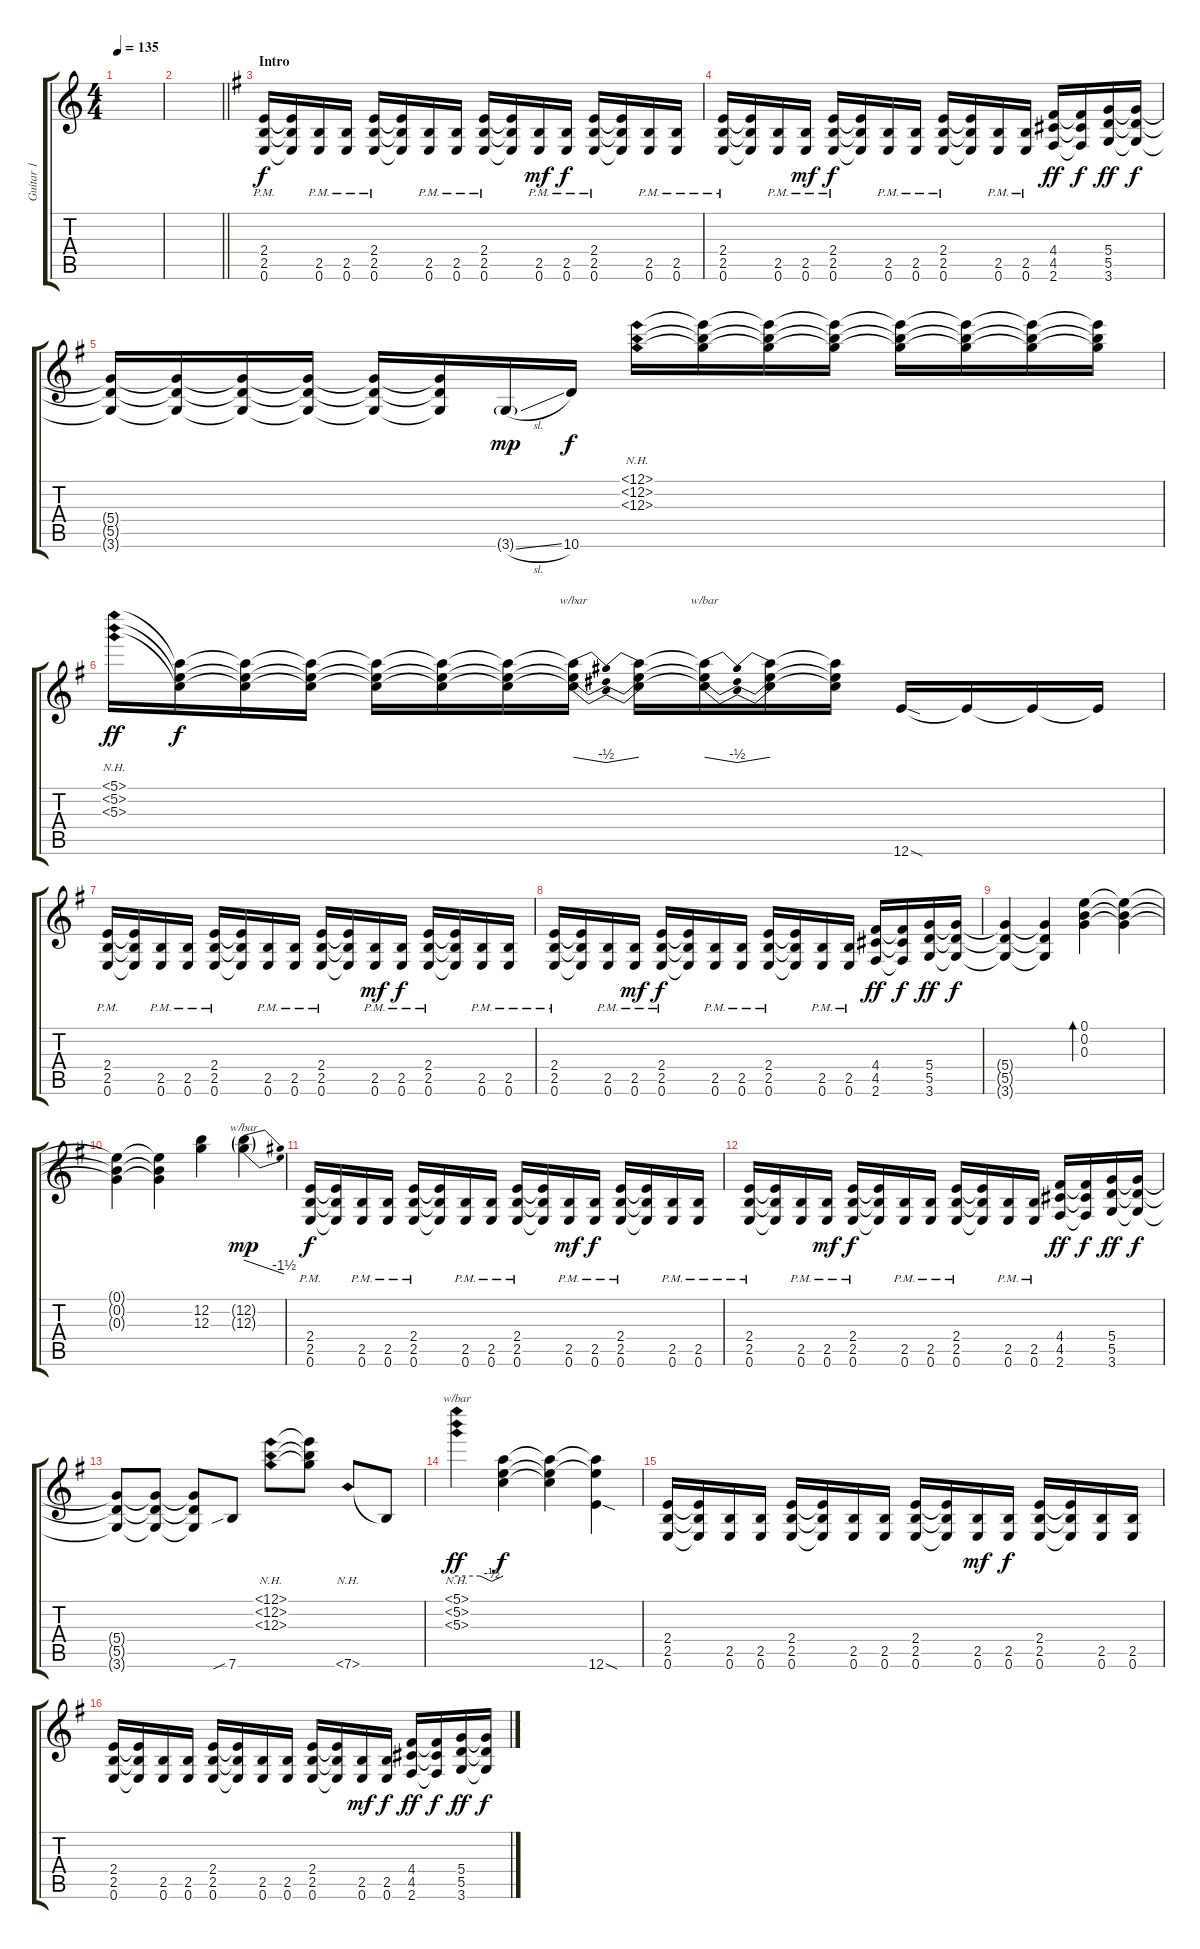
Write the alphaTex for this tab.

\track ("Guitar 1" "Guitar 1") {instrument distortionguitar}
\staff {score tabs}
\tuning (E4 B3 G3 D3 A2 E2) {hide}
\ts (4 4)
\tempo 135
\clef g2
\ks c
|
\barLineRight lightlight
|
\section ("" "Intro")
\ks g
(2.4{pm} 2.5{pm} 0.6{pm}).16 (2.4{t} 2.5{t} 0.6{t}).16 (2.5{pm} 0.6{pm}).16 (2.5{pm} 0.6{pm}).16 (2.4{pm} 2.5{pm} 0.6{pm}).16 (2.4{t} 2.5{t} 0.6{t}).16 (2.5{pm} 0.6{pm}).16 (2.5{pm} 0.6{pm}).16 (2.4{pm} 2.5{pm} 0.6{pm}).16 (2.4{t} 2.5{t} 0.6{t}).16 (2.5{pm} 0.6{pm}).16{dy mf} (2.5{pm} 0.6{pm}).16{dy f} (2.4{pm} 2.5{pm} 0.6{pm}).16 (2.4{t} 2.5{t} 0.6{t}).16 (2.5{pm} 0.6{pm}).16 (2.5{pm} 0.6{pm}).16 |
(2.4{pm} 2.5{pm} 0.6{pm}).16 (2.4{t} 2.5{t} 0.6{t}).16 (2.5{pm} 0.6{pm}).16 (2.5{pm} 0.6{pm}).16{dy mf} (2.4{pm} 2.5{pm} 0.6{pm}).16{dy f} (2.4{t} 2.5{t} 0.6{t}).16 (2.5{pm} 0.6{pm}).16 (2.5{pm} 0.6{pm}).16 (2.4{pm} 2.5{pm} 0.6{pm}).16 (2.4{t} 2.5{t} 0.6{t}).16 (2.5{pm} 0.6{pm}).16 (2.5{pm} 0.6{pm}).16 (4.4 4.5 2.6).16{dy ff} (4.4{t} 4.5{t} 2.6{t}).16{dy f} (5.4 5.5 3.6).16{dy ff} (5.4{t} 5.5{t} 3.6{t}).16{dy f} |
(5.4{t} 5.5{t} 3.6{t}).16 (5.4{t} 5.5{t} 3.6{t}).16 (5.4{t} 5.5{t} 3.6{t}).16 (5.4{t} 5.5{t} 3.6{t}).16 (5.4{t} 5.5{t} 3.6{t}).16 (5.4{t} 5.5{t} 3.6{t}).16 3.6{sl g}.16{dy mp} 10.6.16{dy f} (12.1{nh} 12.2{nh} 12.3{nh}).16 (12.1{t} 12.2{t} 12.3{t}).16 (12.1{t} 12.2{t} 12.3{t}).16 (12.1{t} 12.2{t} 12.3{t}).16 (12.1{t} 12.2{t} 12.3{t}).16 (12.1{t} 12.2{t} 12.3{t}).16 (12.1{t} 12.2{t} 12.3{t}).16 (12.1{t} 12.2{t} 12.3{t}).16 |
(5.1{nh} 5.2{nh} 5.3{nh}).16{dy ff} (5.1{t} 5.2{t} 5.3{t}).16{dy f} (5.1{t} 5.2{t} 5.3{t}).16 (5.1{t} 5.2{t} 5.3{t}).16 (5.1{t} 5.2{t} 5.3{t}).16 (5.1{t} 5.2{t} 5.3{t}).16 (5.1{t} 5.2{t} 5.3{t}).16 (5.1{t} 5.2{t} 5.3{t}).16{tbe (dip default 0 0 30 -2 60 0)} (5.1{t} 5.2{t} 5.3{t}).16 (5.1{t} 5.2{t} 5.3{t}).16{tbe (dip default 0 0 30 -2 60 0)} (5.1{t} 5.2{t} 5.3{t}).16 (5.1{t} 5.2{t} 5.3{t}).16 12.6{sod}.16 12.6{t}.16 12.6{t}.16 12.6{t}.16 |
(2.4{pm} 2.5{pm} 0.6{pm}).16 (2.4{t} 2.5{t} 0.6{t}).16 (2.5{pm} 0.6{pm}).16 (2.5{pm} 0.6{pm}).16 (2.4{pm} 2.5{pm} 0.6{pm}).16 (2.4{t} 2.5{t} 0.6{t}).16 (2.5{pm} 0.6{pm}).16 (2.5{pm} 0.6{pm}).16 (2.4{pm} 2.5{pm} 0.6{pm}).16 (2.4{t} 2.5{t} 0.6{t}).16 (2.5{pm} 0.6{pm}).16{dy mf} (2.5{pm} 0.6{pm}).16{dy f} (2.4{pm} 2.5{pm} 0.6{pm}).16 (2.4{t} 2.5{t} 0.6{t}).16 (2.5{pm} 0.6{pm}).16 (2.5{pm} 0.6{pm}).16 |
(2.4{pm} 2.5{pm} 0.6{pm}).16 (2.4{t} 2.5{t} 0.6{t}).16 (2.5{pm} 0.6{pm}).16 (2.5{pm} 0.6{pm}).16{dy mf} (2.4{pm} 2.5{pm} 0.6{pm}).16{dy f} (2.4{t} 2.5{t} 0.6{t}).16 (2.5{pm} 0.6{pm}).16 (2.5{pm} 0.6{pm}).16 (2.4{pm} 2.5{pm} 0.6{pm}).16 (2.4{t} 2.5{t} 0.6{t}).16 (2.5{pm} 0.6{pm}).16 (2.5{pm} 0.6{pm}).16 (4.4 4.5 2.6).16{dy ff} (4.4{t} 4.5{t} 2.6{t}).16{dy f} (5.4 5.5 3.6).16{dy ff} (5.4{t} 5.5{t} 3.6{t}).16{dy f} |
(5.4{t} 5.5{t} 3.6{t}).4 (5.4{t} 5.5{t} 3.6{t}).4 (0.1 0.2 0.3).4{bd 240} (0.1{t} 0.2{t} 0.3{t}).4 |
(0.1{t} 0.2{t} 0.3{t}).4 (0.1{t} 0.2{t} 0.3{t}).4 (12.2 12.3).4 (12.2{g} 12.3{g}).4{tbe (dive default 0 0 60 -6) dy mp} |
(2.4{pm} 2.5{pm} 0.6{pm}).16{dy f} (2.4{t} 2.5{t} 0.6{t}).16 (2.5{pm} 0.6{pm}).16 (2.5{pm} 0.6{pm}).16 (2.4{pm} 2.5{pm} 0.6{pm}).16 (2.4{t} 2.5{t} 0.6{t}).16 (2.5{pm} 0.6{pm}).16 (2.5{pm} 0.6{pm}).16 (2.4{pm} 2.5{pm} 0.6{pm}).16 (2.4{t} 2.5{t} 0.6{t}).16 (2.5{pm} 0.6{pm}).16{dy mf} (2.5{pm} 0.6{pm}).16{dy f} (2.4{pm} 2.5{pm} 0.6{pm}).16 (2.4{t} 2.5{t} 0.6{t}).16 (2.5{pm} 0.6{pm}).16 (2.5{pm} 0.6{pm}).16 |
(2.4{pm} 2.5{pm} 0.6{pm}).16 (2.4{t} 2.5{t} 0.6{t}).16 (2.5{pm} 0.6{pm}).16 (2.5{pm} 0.6{pm}).16{dy mf} (2.4{pm} 2.5{pm} 0.6{pm}).16{dy f} (2.4{t} 2.5{t} 0.6{t}).16 (2.5{pm} 0.6{pm}).16 (2.5{pm} 0.6{pm}).16 (2.4{pm} 2.5{pm} 0.6{pm}).16 (2.4{t} 2.5{t} 0.6{t}).16 (2.5{pm} 0.6{pm}).16 (2.5{pm} 0.6{pm}).16 (4.4 4.5 2.6).16{dy ff} (4.4{t} 4.5{t} 2.6{t}).16{dy f} (5.4 5.5 3.6).16{dy ff} (5.4{t} 5.5{t} 3.6{t}).16{dy f} |
(5.4{t} 5.5{t} 3.6{t}).8 (5.4{t} 5.5{t} 3.6{t}).8 (5.4{t} 5.5{t} 3.6{t}).8 7.6{sib}.8 (12.1{nh} 12.2{nh} 12.3{nh}).8 (12.1{t} 12.2{t} 12.3{t}).8 7.6{nh}.8 7.6{t}.8 |
(5.1{nh} 5.2{nh} 5.3{nh}).4{tbe (custom default 0 0 30 0 45 -2 60 0) dy ff} (5.1{t} 5.2{t} 5.3{t}).4{dy f} (5.1{t} 5.2{t} 5.3{t}).4 (5.1{t} 5.2{t} 12.6{sod}).4 |
(2.4 2.5 0.6).16 (2.4{t} 2.5{t} 0.6{t}).16 (2.5 0.6).16 (2.5 0.6).16 (2.4 2.5 0.6).16 (2.4{t} 2.5{t} 0.6{t}).16 (2.5 0.6).16 (2.5 0.6).16 (2.4 2.5 0.6).16 (2.4{t} 2.5{t} 0.6{t}).16 (2.5 0.6).16{dy mf} (2.5 0.6).16{dy f} (2.4 2.5 0.6).16 (2.4{t} 2.5{t} 0.6{t}).16 (2.5 0.6).16 (2.5 0.6).16 |
(2.4 2.5 0.6).16 (2.4{t} 2.5{t} 0.6{t}).16 (2.5 0.6).16 (2.5 0.6).16 (2.4 2.5 0.6).16 (2.4{t} 2.5{t} 0.6{t}).16 (2.5 0.6).16 (2.5 0.6).16 (2.4 2.5 0.6).16 (2.4{t} 2.5{t} 0.6{t}).16 (2.5 0.6).16{dy mf} (2.5 0.6).16{dy f} (4.4 4.5 2.6).16{dy ff} (4.4{t} 4.5{t} 2.6{t}).16{dy f} (5.4 5.5 3.6).16{dy ff} (5.4{t} 5.5{t} 3.6{t}).16{dy f}
